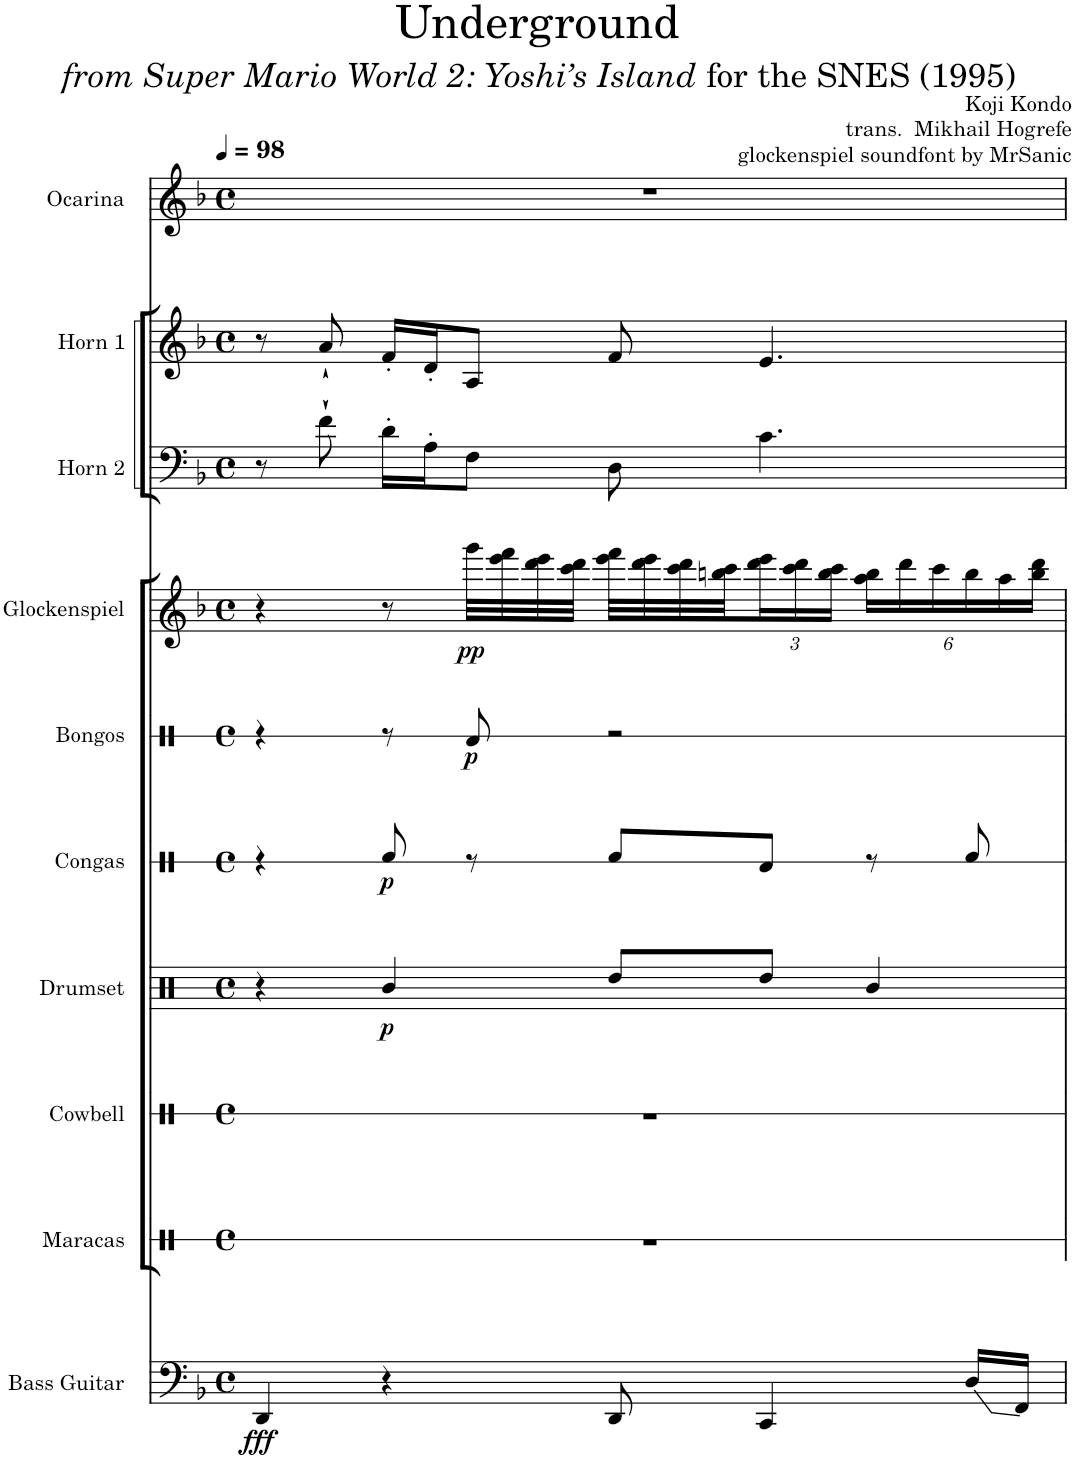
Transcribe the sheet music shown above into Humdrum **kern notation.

**kern	**dynam	**kern	**kern	**kern	**dynam	**kern	**dynam	**kern	**dynam	**kern	**dynam	**kern	**kern	**kern
*part10	*part10	*part9	*part8	*part7	*part7	*part6	*part6	*part5	*part5	*part4	*part4	*part3	*part2	*part1
*staff10	*staff10	*staff9	*staff8	*staff7	*staff7	*staff6	*staff6	*staff5	*staff5	*staff4	*staff4	*staff3	*staff2	*staff1
*I"Bass Guitar	*	*I"Maracas	*I"Cowbell	*I"Drumset	*	*I"Congas	*	*I"Bongos	*	*I"Glockenspiel	*	*I"Horn 2	*I"Horn 1	*I"Ocarina
*I'B. Guit.	*	*I'Mrcs.	*I'Cwb.	*I'D. Set	*	*I'Con.	*	*I'Bon.	*	*I'Glock.	*	*I'Hn. 2	*I'Hn. 1	*I'Oc.
*	*	*stria1	*stria1	*	*	*stria1	*	*stria1	*	*	*	*	*	*
*clefF4	*	*clefX	*clefX	*clefX	*	*clefX	*	*clefX	*	*clefG2	*	*clefF4	*clefG2	*clefG2
*	*	*	*	*	*	*	*	*	*	*	*	*Trd4c7	*Trd4c7	*
*k[b-]	*	*k[]	*k[]	*k[]	*	*k[]	*	*k[]	*	*k[b-]	*	*k[b-]	*k[b-]	*k[b-]
*M4/4	*	*M4/4	*M4/4	*M4/4	*	*M4/4	*	*M4/4	*	*M4/4	*	*M4/4	*M4/4	*M4/4
*met(c)	*	*met(c)	*met(c)	*met(c)	*	*met(c)	*	*met(c)	*	*met(c)	*	*met(c)	*met(c)	*met(c)
*MM98	*	*MM98	*MM98	*MM98	*	*MM98	*	*MM98	*	*MM98	*	*MM98	*MM98	*MM98
=1	=1	=1	=1	=1	=1	=1	=1	=1	=1	=1	=1	=1	=1	=1
!	!LO:DY:b	!	!	!	!	!	!	!	!	!	!	!	!	!
4DD/	fff	1r	1r	4r	.	4r	.	4r	.	4r	.	8r	8r	1r
.	.	.	.	.	.	.	.	.	.	.	.	8f`\	8a`/	.
!	!	!	!	!	!LO:DY:b	!	!LO:DY:b	!	!	!	!	!	!	!
4r	.	.	.	4R/	p	8Rf/	p	8r	.	8r	.	16d'\LL	16f'/LL	.
.	.	.	.	.	.	.	.	.	.	.	.	16A'\J	16d'/J	.
!	!	!	!	!	!	!	!	!	!LO:DY:b	!	!LO:DY:b	!	!	!
.	.	.	.	.	.	8r	.	8Rd/	p	32ggg\LLL	pp	8F\J	8A/J	.
.	.	.	.	.	.	.	.	.	.	32eee\ 32fff\	.	.	.	.
.	.	.	.	.	.	.	.	.	.	32ddd\ 32eee\	.	.	.	.
.	.	.	.	.	.	.	.	.	.	32ccc\ 32ddd\JJJ	.	.	.	.
8DD/	.	.	.	8Rdd/L	.	8Rf/L	.	2r	.	32eee\ 32fff\LLL	.	8D\	8f/	.
.	.	.	.	.	.	.	.	.	.	32ddd\ 32eee\	.	.	.	.
.	.	.	.	.	.	.	.	.	.	32ccc\ 32ddd\	.	.	.	.
.	.	.	.	.	.	.	.	.	.	32bbn\ 32ccc\J	.	.	.	.
*	*	*	*	*	*	*	*	*	*	*Xbrackettup	*	*	*	*
4CC/	.	.	.	8Rdd/J	.	8Rd/J	.	.	.	24ddd\ 24eee\	.	4.c\	4.e/	.
.	.	.	.	.	.	.	.	.	.	24ccc\ 24ddd\	.	.	.	.
.	.	.	.	.	.	.	.	.	.	24bb\ 24ccc\JJ	.	.	.	.
.	.	.	.	4R/	.	8r	.	.	.	24aa\ 24bb\LL	.	.	.	.
.	.	.	.	.	.	.	.	.	.	24ddd\	.	.	.	.
.	.	.	.	.	.	.	.	.	.	24ccc\	.	.	.	.
16D/LL	.	.	.	.	.	8Rf/	.	.	.	24bb\	.	.	.	.
.	.	.	.	.	.	.	.	.	.	24aa\	.	.	.	.
16FF/JJ	.	.	.	.	.	.	.	.	.	.	.	.	.	.
.	.	.	.	.	.	.	.	.	.	24bb\ 24ddd\JJ	.	.	.	.
=	=	=	=	=	=	=	=	=	=	=	=	=	=	=
*-	*-	*-	*-	*-	*-	*-	*-	*-	*-	*-	*-	*-	*-	*-
